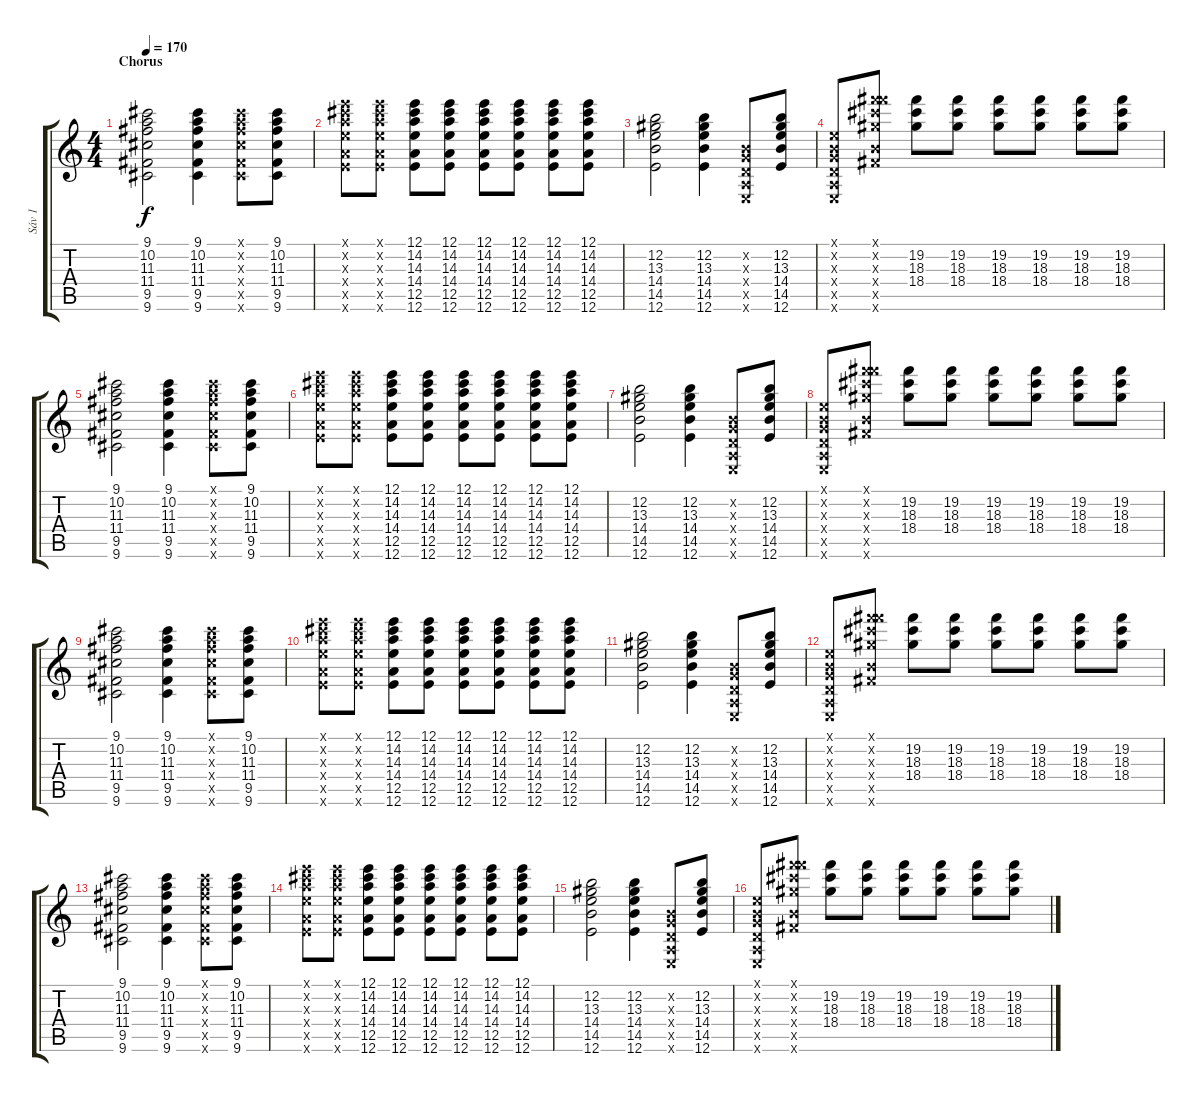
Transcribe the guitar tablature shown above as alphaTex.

\track ("Sáv 1" "Sáv 1") {instrument acousticguitarsteel}
\staff {score tabs}
\tuning (E4 B3 G3 D3 A2 E2) {hide}
\ts (4 4)
\section ("" "Chorus")
\tempo 170
\clef g2
\ks c
(9.1 10.2 11.3 11.4 9.5 9.6).2{dy f} (9.1 10.2 11.3 11.4 9.5 9.6).4 (9.1{x} 10.2{x} 11.3{x} 11.4{x} 9.5{x} 9.6{x}).8 (9.1 10.2 11.3 11.4 9.5 9.6).8 |
(12.1{x} 14.2{x} 14.3{x} 14.4{x} 12.5{x} 12.6{x}).8 (12.1{x} 14.2{x} 14.3{x} 14.4{x} 12.5{x} 12.6{x}).8 (12.1 14.2 14.3 14.4 12.5 12.6).8 (12.1 14.2 14.3 14.4 12.5 12.6).8 (12.1 14.2 14.3 14.4 12.5 12.6).8 (12.1 14.2 14.3 14.4 12.5 12.6).8 (12.1 14.2 14.3 14.4 12.5 12.6).8 (12.1 14.2 14.3 14.4 12.5 12.6).8 |
(12.2 13.3 14.4 14.5 12.6).2 (12.2 13.3 14.4 14.5 12.6).4 (0.2{x} 0.3{x} 0.4{x} 0.5{x} 0.6{x}).8 (12.2 13.3 14.4 14.5 12.6).8 |
(0.1{x} 0.2{x} 0.3{x} 0.4{x} 0.5{x} 0.6{x}).8 (14.1{x} 19.2{x} 18.3{x} 18.4{x} 14.5{x} 14.6{x}).8 (19.2 18.3 18.4).8 (19.2 18.3 18.4).8 (19.2 18.3 18.4).8 (19.2 18.3 18.4).8 (19.2 18.3 18.4).8 (19.2 18.3 18.4).8 |
(9.1 10.2 11.3 11.4 9.5 9.6).2 (9.1 10.2 11.3 11.4 9.5 9.6).4 (9.1{x} 10.2{x} 11.3{x} 11.4{x} 9.5{x} 9.6{x}).8 (9.1 10.2 11.3 11.4 9.5 9.6).8 |
(12.1{x} 14.2{x} 14.3{x} 14.4{x} 12.5{x} 12.6{x}).8 (12.1{x} 14.2{x} 14.3{x} 14.4{x} 12.5{x} 12.6{x}).8 (12.1 14.2 14.3 14.4 12.5 12.6).8 (12.1 14.2 14.3 14.4 12.5 12.6).8 (12.1 14.2 14.3 14.4 12.5 12.6).8 (12.1 14.2 14.3 14.4 12.5 12.6).8 (12.1 14.2 14.3 14.4 12.5 12.6).8 (12.1 14.2 14.3 14.4 12.5 12.6).8 |
(12.2 13.3 14.4 14.5 12.6).2 (12.2 13.3 14.4 14.5 12.6).4 (0.2{x} 0.3{x} 0.4{x} 0.5{x} 0.6{x}).8 (12.2 13.3 14.4 14.5 12.6).8 |
(0.1{x} 0.2{x} 0.3{x} 0.4{x} 0.5{x} 0.6{x}).8 (14.1{x} 19.2{x} 18.3{x} 18.4{x} 14.5{x} 14.6{x}).8 (19.2 18.3 18.4).8 (19.2 18.3 18.4).8 (19.2 18.3 18.4).8 (19.2 18.3 18.4).8 (19.2 18.3 18.4).8 (19.2 18.3 18.4).8 |
(9.1 10.2 11.3 11.4 9.5 9.6).2 (9.1 10.2 11.3 11.4 9.5 9.6).4 (9.1{x} 10.2{x} 11.3{x} 11.4{x} 9.5{x} 9.6{x}).8 (9.1 10.2 11.3 11.4 9.5 9.6).8 |
(12.1{x} 14.2{x} 14.3{x} 14.4{x} 12.5{x} 12.6{x}).8 (12.1{x} 14.2{x} 14.3{x} 14.4{x} 12.5{x} 12.6{x}).8 (12.1 14.2 14.3 14.4 12.5 12.6).8 (12.1 14.2 14.3 14.4 12.5 12.6).8 (12.1 14.2 14.3 14.4 12.5 12.6).8 (12.1 14.2 14.3 14.4 12.5 12.6).8 (12.1 14.2 14.3 14.4 12.5 12.6).8 (12.1 14.2 14.3 14.4 12.5 12.6).8 |
(12.2 13.3 14.4 14.5 12.6).2 (12.2 13.3 14.4 14.5 12.6).4 (0.2{x} 0.3{x} 0.4{x} 0.5{x} 0.6{x}).8 (12.2 13.3 14.4 14.5 12.6).8 |
(0.1{x} 0.2{x} 0.3{x} 0.4{x} 0.5{x} 0.6{x}).8 (14.1{x} 19.2{x} 18.3{x} 18.4{x} 14.5{x} 14.6{x}).8 (19.2 18.3 18.4).8 (19.2 18.3 18.4).8 (19.2 18.3 18.4).8 (19.2 18.3 18.4).8 (19.2 18.3 18.4).8 (19.2 18.3 18.4).8 |
(9.1 10.2 11.3 11.4 9.5 9.6).2 (9.1 10.2 11.3 11.4 9.5 9.6).4 (9.1{x} 10.2{x} 11.3{x} 11.4{x} 9.5{x} 9.6{x}).8 (9.1 10.2 11.3 11.4 9.5 9.6).8 |
(12.1{x} 14.2{x} 14.3{x} 14.4{x} 12.5{x} 12.6{x}).8 (12.1{x} 14.2{x} 14.3{x} 14.4{x} 12.5{x} 12.6{x}).8 (12.1 14.2 14.3 14.4 12.5 12.6).8 (12.1 14.2 14.3 14.4 12.5 12.6).8 (12.1 14.2 14.3 14.4 12.5 12.6).8 (12.1 14.2 14.3 14.4 12.5 12.6).8 (12.1 14.2 14.3 14.4 12.5 12.6).8 (12.1 14.2 14.3 14.4 12.5 12.6).8 |
(12.2 13.3 14.4 14.5 12.6).2 (12.2 13.3 14.4 14.5 12.6).4 (0.2{x} 0.3{x} 0.4{x} 0.5{x} 0.6{x}).8 (12.2 13.3 14.4 14.5 12.6).8 |
(0.1{x} 0.2{x} 0.3{x} 0.4{x} 0.5{x} 0.6{x}).8 (14.1{x} 19.2{x} 18.3{x} 18.4{x} 14.5{x} 14.6{x}).8 (19.2 18.3 18.4).8 (19.2 18.3 18.4).8 (19.2 18.3 18.4).8 (19.2 18.3 18.4).8 (19.2 18.3 18.4).8 (19.2 18.3 18.4).8
